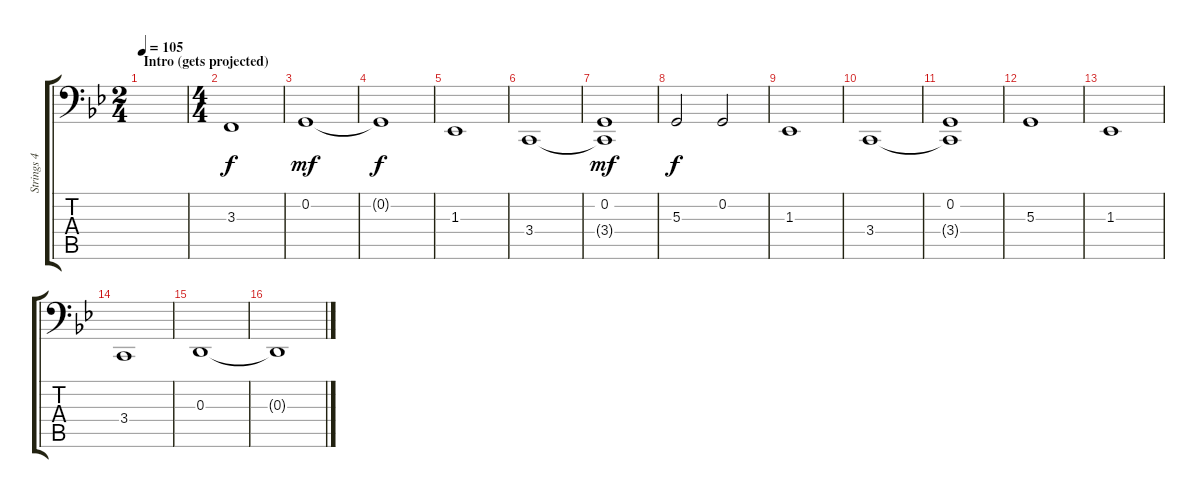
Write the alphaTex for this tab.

\track ("Strings 4" "Strings 4") {instrument stringensemble1}
\staff {score tabs}
\tuning (C3 G2 D2 A1 E1 B0) {hide}
\ts (2 4)
\section ("" "Intro (gets projected)")
\tempo 105
\tempo 90
\tempo 105
\clef f4
\ks bb
|
\ts (4 4)
3.3.1 |
0.2.1{dy mf} |
0.2{t}.1{dy f} |
1.3.1 |
3.4.1 |
(0.2 3.4{t}).1{dy mf} |
5.3.2{dy f} 0.2.2 |
1.3.1 |
3.4.1 |
(0.2 3.4{t}).1 |
5.3.1 |
1.3.1 |
3.4.1 |
0.3.1 |
0.3{t}.1
